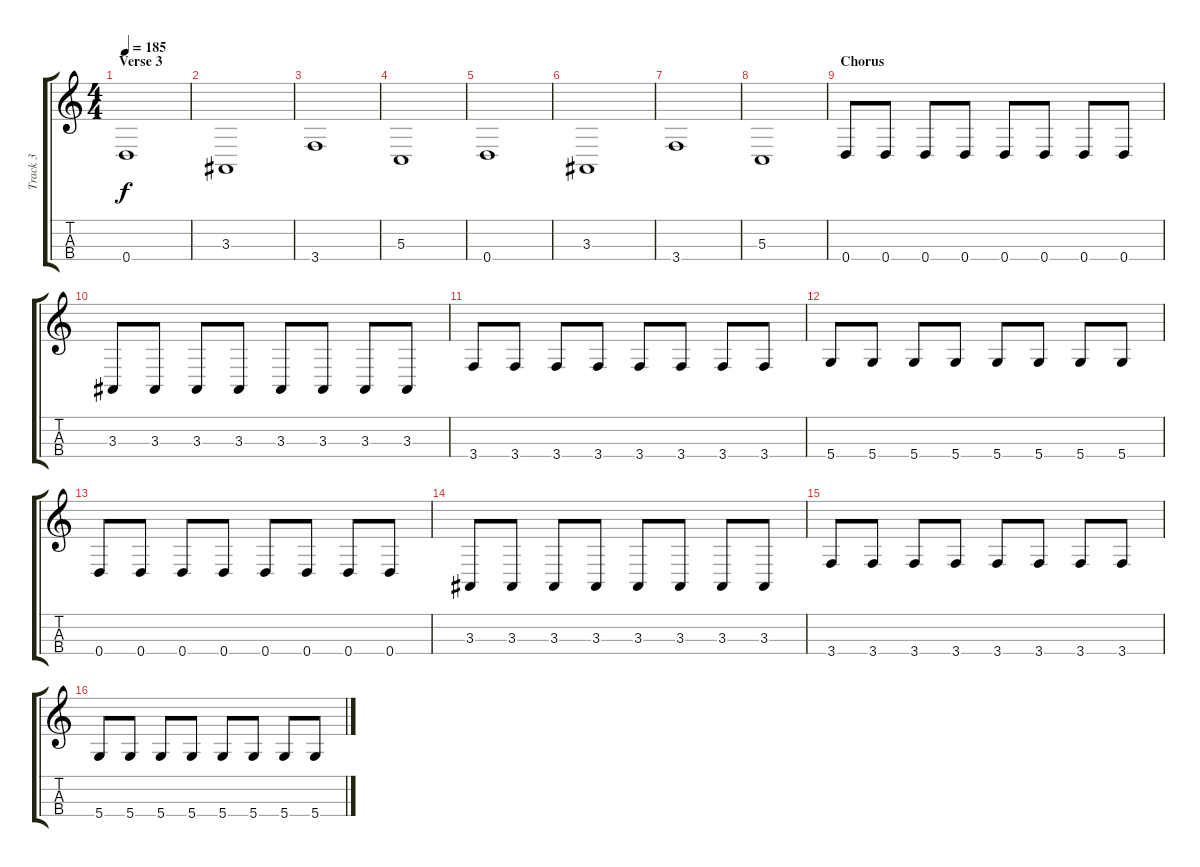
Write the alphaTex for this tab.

\track ("Track 3" "Track 3") {instrument electricbassfinger}
\staff {score tabs}
\tuning (F3 C3 G1 D2) {hide}
\ts (4 4)
\section ("" "Verse 3")
\tempo 185
\clef g2
\ks c
0.4.1{dy f} |
3.3.1 |
3.4.1 |
5.3.1 |
0.4.1 |
3.3.1 |
3.4.1 |
5.3.1 |
\section ("" "Chorus")
0.4.8 0.4.8 0.4.8 0.4.8 0.4.8 0.4.8 0.4.8 0.4.8 |
3.3.8 3.3.8 3.3.8 3.3.8 3.3.8 3.3.8 3.3.8 3.3.8 |
3.4.8 3.4.8 3.4.8 3.4.8 3.4.8 3.4.8 3.4.8 3.4.8 |
5.4.8 5.4.8 5.4.8 5.4.8 5.4.8 5.4.8 5.4.8 5.4.8 |
0.4.8 0.4.8 0.4.8 0.4.8 0.4.8 0.4.8 0.4.8 0.4.8 |
3.3.8 3.3.8 3.3.8 3.3.8 3.3.8 3.3.8 3.3.8 3.3.8 |
3.4.8 3.4.8 3.4.8 3.4.8 3.4.8 3.4.8 3.4.8 3.4.8 |
5.4.8 5.4.8 5.4.8 5.4.8 5.4.8 5.4.8 5.4.8 5.4.8
